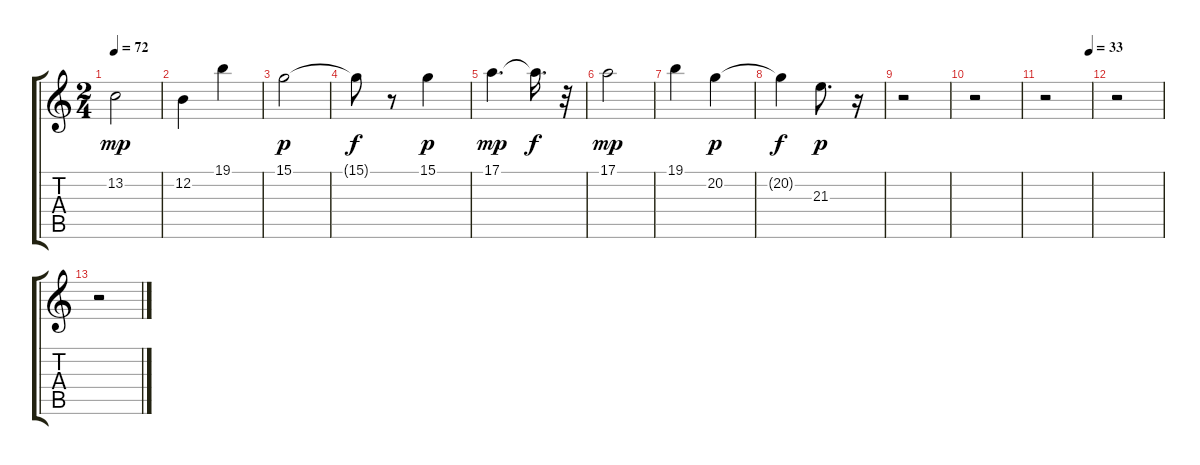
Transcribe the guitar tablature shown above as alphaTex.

\track "" {instrument pad1newage}
\staff {score tabs}
\tuning (E4 B3 G3 D3 A2 E2) {hide}
\ts (2 4)
\tempo 72
\clef g2
\ks c
13.2.2{dy mp} |
12.2.4 19.1.4 |
15.1.2{dy p} |
15.1{t}.8{dy f} r.8 15.1.4{dy p} |
17.1.4{d dy mp} 17.1{t}.16{d dy f} r.32 |
17.1.2{dy mp} |
19.1.4 20.2.4{dy p} |
20.2{t}.4{dy f} 21.3.8{d dy p} r.16 |
r.2 |
r.2 |
\tempo (33 0.9583333333333334)
r.2 |
r.2 |
r.2
